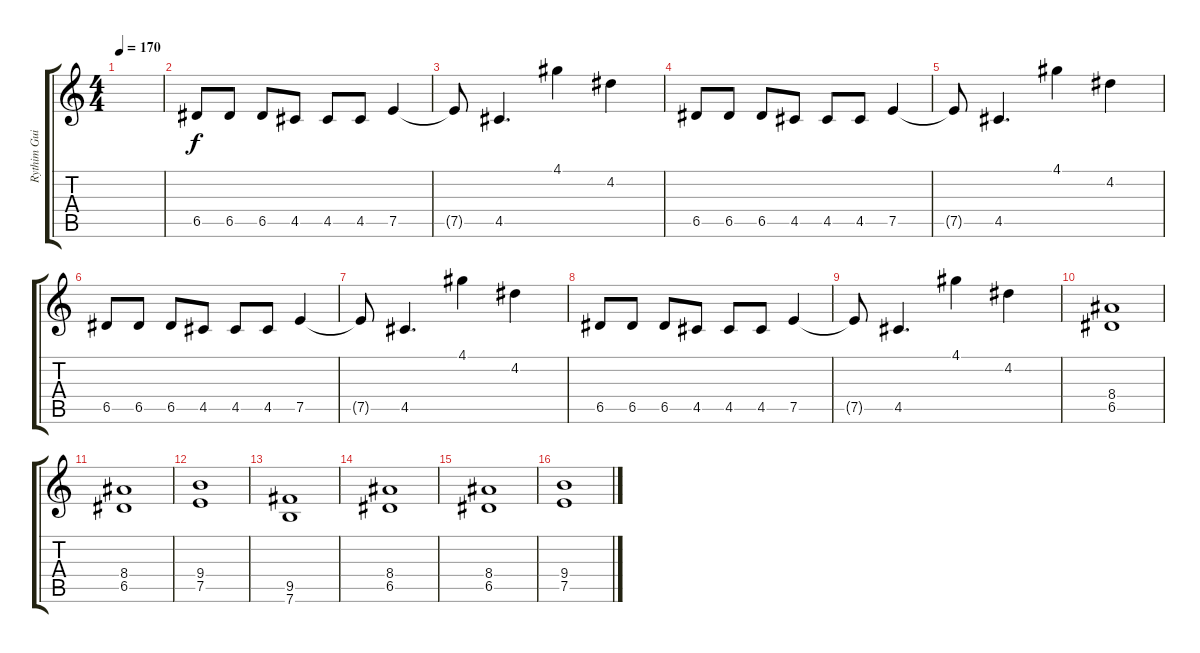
\track ("Rythim Guitar" "Rythim Gui") {instrument overdrivenguitar}
\staff {score tabs}
\tuning (E4 B3 G3 D3 A2 E2) {hide}
\ts (4 4)
\tempo 170
\clef g2
\ks c
|
6.5.8 6.5.8 6.5.8 4.5.8 4.5.8 4.5.8 7.5.4 |
7.5{t}.8 4.5.4{d} 4.1.4 4.2.4 |
6.5.8 6.5.8 6.5.8 4.5.8 4.5.8 4.5.8 7.5.4 |
7.5{t}.8 4.5.4{d} 4.1.4 4.2.4 |
6.5.8 6.5.8 6.5.8 4.5.8 4.5.8 4.5.8 7.5.4 |
7.5{t}.8 4.5.4{d} 4.1.4 4.2.4 |
6.5.8 6.5.8 6.5.8 4.5.8 4.5.8 4.5.8 7.5.4 |
7.5{t}.8 4.5.4{d} 4.1.4 4.2.4 |
(8.4 6.5).1 |
(8.4 6.5).1 |
(9.4 7.5).1 |
(9.5 7.6).1 |
(8.4 6.5).1 |
(8.4 6.5).1 |
(9.4 7.5).1
